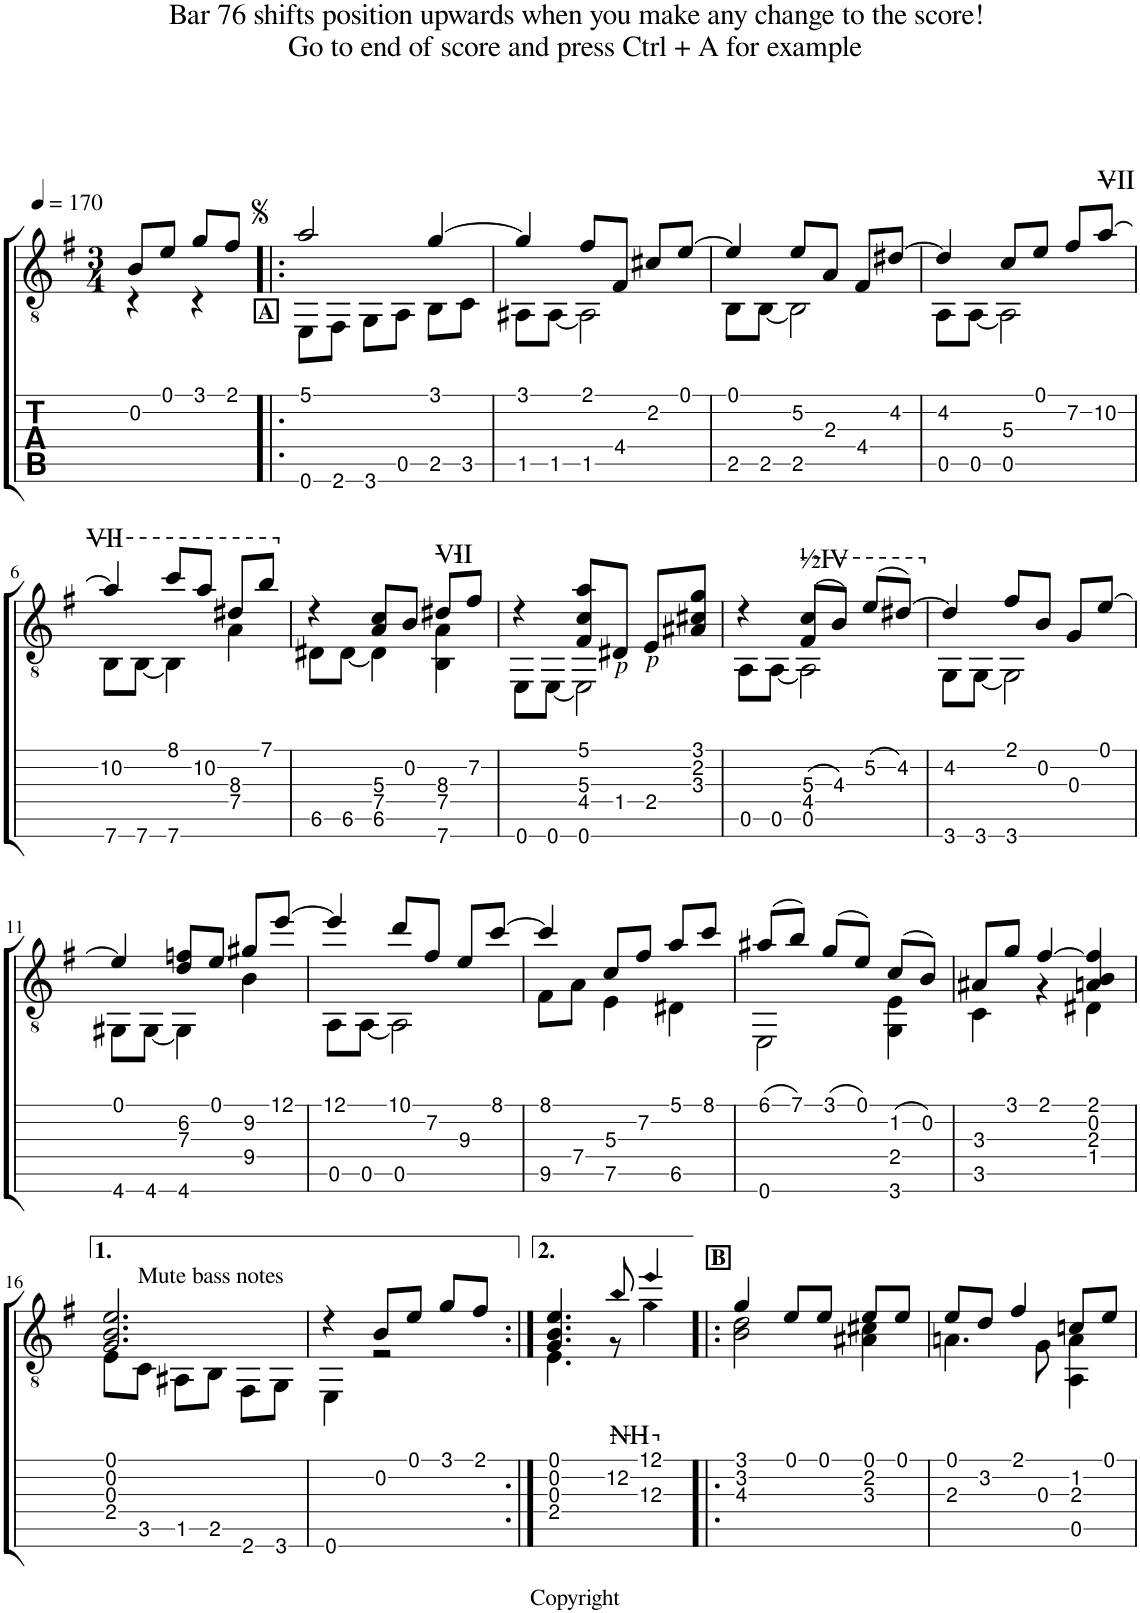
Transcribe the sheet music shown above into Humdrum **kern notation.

**kern	**kern
*part1	*part1
*staff2	*staff1
*I"Guitar	*
*I'Guit.	*
*stria6	*
*	*clefGv2
*k[f#]	*k[f#]
*M3/4	*M3/4
*MM170	*MM170
=1	=1
*^	*^
8BL	4r	8B/L	4r
8eJ	.	8e/J	.
8gL	4r	8g/L	4r
8f#J	.	8f#/J	.
=2!|:	=2!|:	=2!|:	=2!|:
!	!	!LO:TX:b:B:t=A	!
2a	8EEL	2a/	8EE\L
.	8FF#J	.	8FF#\J
.	8GGL	.	8GG\L
.	8AAJ	.	8AA\J
[4g	8BBL	[4g/	8BB\L
.	8CJ	.	8C\J
=3	=3	=3	=3
4g]	8AA#L	4g/]	8AA#X\L
.	[8AA#J	.	[8AA#\J
8f#L	2AA#]	8f#/L	2AA#\]
8F#J	.	8F#/J	.
8c#L	.	8c#X/L	.
[8eJ	.	[8e/J	.
=4	=4	=4	=4
4e]	8BBL	4e/]	8BB\L
.	[8BBJ	.	[8BB\J
8eL	2BB]	8e/L	2BB\]
8AJ	.	8A/J	.
8F#L	.	8F#/L	.
[8d#J	.	[8d#X/J	.
=5	=5	=5	=5
4d#]	8AAL	4d#/]	8AA\L
.	[8AAJ	.	[8AA\J
8cL	2AA]	8c/L	2AA\]
8eJ	.	8e/J	.
8f#L	.	8f#/L	.
!	!	!LO:TX:a:t=VII	!
[8aJ	.	[8a/J	.
!!LO:LB:g=z	!!
=6	=6	=6	=6
4a]	8BBL	4a/]	8BB\L
.	[8BBJ	.	[8BB\J
8ccL	4BB]	8cc/L	4BB\]
8aJ	.	8a/J	.
8d#L	4A	8d#X/L	4A\
8bJ	.	8b/J	.
=7	=7	=7	=7
4r	8D#L	4r	8D#X\L
.	[8D#J	.	[8D#\J
8A\ 8c\L	4D#]	8A/ 8c/L	4D#\]
8BJ	.	8B/J	.
!	!	!LO:TX:a:t=VII	!
8d#L	4BB 4A	8d#X/L	4BB\ 4A\
8f#J	.	8f#/J	.
=8	=8	=8	=8
4r	8EEL	4r	8EE\L
.	[8EEJ	.	[8EE\J
8F#\ 8c\ 8a\L	2EE]	8F#/ 8c/ 8a/L	2EE\]
8D#J	.	8D#X/J	.
8EL	.	8E/L	.
8A#\ 8c#\ 8g\J	.	8A#X/ 8c#X/ 8g/J	.
=9	=9	=9	=9
4r	8AAL	4r	8AA\L
.	[8AAJ	.	[8AA\J
!	!	!LO:TX:a:t=½IV	!
8F#\ 8c\L	2AA]	(8F#/ 8c/L	2AA\]
8BJ	.	8B/J)	.
8eL	.	(8e/L	.
[8d#J	.	[8d#X/J)	.
=10	=10	=10	=10
4d#]	8GGL	4d#/]	8GG\L
.	[8GGJ	.	[8GG\J
8f#L	2GG]	8f#/L	2GG\]
8BJ	.	8B/J	.
8GL	.	8G/L	.
[8eJ	.	[8e/J	.
!!LO:LB:g=z	!!
=11	=11	=11	=11
4e]	8GG#L	4e/]	8GG#X\L
.	[8GG#J	.	[8GG#\J
8d\ 8f\L	4GG#]	8d/ 8fn/L	4GG#\]
8eJ	.	8e/J	.
8g#L	4B	8g#X/L	4B\
[8eeJ	.	[8ee/J	.
=12	=12	=12	=12
4ee]	8AAL	4ee/]	8AA\L
.	[8AAJ	.	[8AA\J
8ddL	2AA]	8dd/L	2AA\]
8f#J	.	8f#/J	.
8eL	.	8e/L	.
[8ccJ	.	[8cc/J	.
=13	=13	=13	=13
4cc]	8F#L	4cc/]	8F#\L
.	8AJ	.	8A\J
8cL	4E	8c/L	4E\
8f#J	.	8f#/J	.
8aL	4D#	8a/L	4D#X\
8ccJ	.	8cc/J	.
=14	=14	=14	=14
8a#L	2EE	(8a#X/L	2EE\
8bJ	.	8b/J)	.
8gL	.	(8g/L	.
8eJ	.	8e/J)	.
8cL	4GG 4E	(8c/L	4GG\ 4E\
8BJ	.	8B/J)	.
=15	=15	=15	=15
8A#L	4C	8A#X/L	4C\
8gJ	.	8g/J	.
[4f#	4r	[4f#/	4r
4A 4B 4f#]	4D#	4An/ 4B/ 4f#/]	4D#X\
!!LO:LB:g=z	!!
=16	=16	=16	=16
!	!	!LO:TX:a:t=Mute bass notes	!
2.G 2.B 2.e	8EL	2.G/ 2.B/ 2.e/	8E\L
.	8CJ	.	8C\J
.	8AA#L	.	8AA#X\L
.	8BBJ	.	8BB\J
.	8FF#L	.	8FF#\L
.	8GGJ	.	8GG\J
=17	=17	=17	=17
4r	4EE	4r	4EE\
8BL	2r	8B/L	2r
8eJ	.	8e/J	.
8gL	.	8g/L	.
8f#J	.	8f#/J	.
=18:|!	=18:|!	=18:|!	=18:|!
4.G 4.B 4.e	4.E	4.G/ 4.B/ 4.e/	4.E\
!LO:TX:a:t=NH	!	!	!
8b	8r	8b/	8r
4ee	4g	4ee/	4g\
=19!|:	=19!|:	=19!|:	=19!|:
!	!	!LO:TX:a:B:t=B	!
4g	2B 2d	4g/	2B\ 2d\
8eL	.	8e/L	.
8eJ	.	8e/J	.
8eL	4A# 4c#	8e/L	4A#X\ 4c#X\
8eJ	.	8e/J	.
=20	=20	=20	=20
8eL	4.An	8e/L	4.An\
8dJ	.	8d/J	.
4f#	.	4f#/	.
.	8G	.	8G\
8cnL	4AA 4A	8cn/L	4AA\ 4A\
8eJ	.	8e/J	.
*v	*v	*	*
*	*v	*v
=	=
*-	*-
